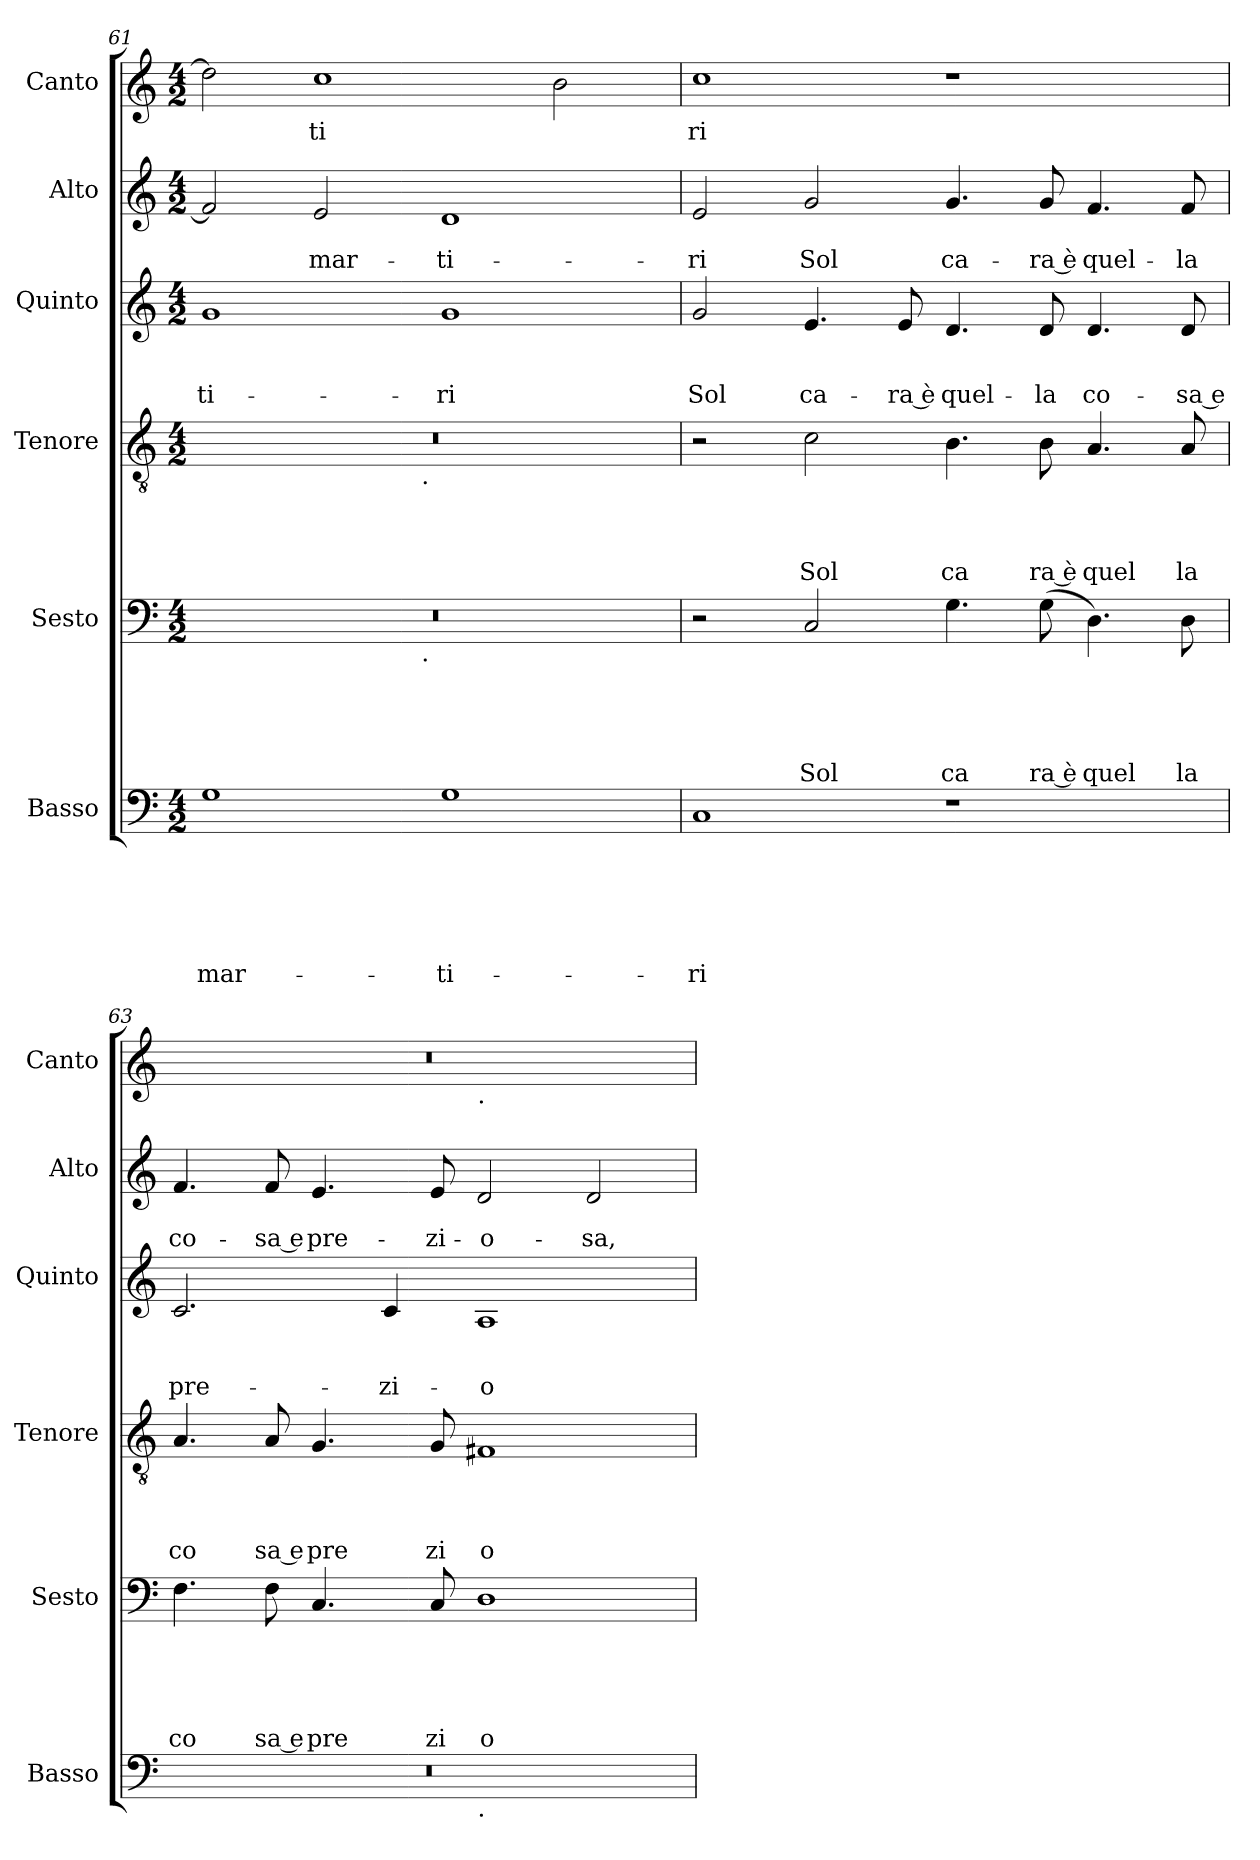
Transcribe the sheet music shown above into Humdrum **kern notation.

**kern	**text	**text	**text	**text	**text	**text	**kern	**text	**text	**text	**text	**text	**kern	**text	**text	**text	**text	**kern	**text	**text	**text	**kern	**text	**text	**kern	**text
*part6	*part6	*part6	*part6	*part6	*part6	*part6	*part5	*part5	*part5	*part5	*part5	*part5	*part4	*part4	*part4	*part4	*part4	*part3	*part3	*part3	*part3	*part2	*part2	*part2	*part1	*part1
*staff6	*staff6	*staff6	*staff6	*staff6	*staff6	*staff6	*staff5	*staff5	*staff5	*staff5	*staff5	*staff5	*staff4	*staff4	*staff4	*staff4	*staff4	*staff3	*staff3	*staff3	*staff3	*staff2	*staff2	*staff2	*staff1	*staff1
*I"Basso	*	*	*	*	*	*	*I"Sesto	*	*	*	*	*	*I"Tenore	*	*	*	*	*I"Quinto	*	*	*	*I"Alto	*	*	*I"Canto	*
*I'Basso	*	*	*	*	*	*	*I'Sesto	*	*	*	*	*	*I'Tenore	*	*	*	*	*I'Quinto	*	*	*	*I'Alto	*	*	*I'Canto	*
*clefF4	*	*	*	*	*	*	*clefF4	*	*	*	*	*	*clefGv2	*	*	*	*	*clefG2	*	*	*	*clefG2	*	*	*clefG2	*
*k[]	*	*	*	*	*	*	*k[]	*	*	*	*	*	*k[]	*	*	*	*	*k[]	*	*	*	*k[]	*	*	*k[]	*
*C:	*	*	*	*	*	*	*C:	*	*	*	*	*	*C:	*	*	*	*	*C:	*	*	*	*C:	*	*	*C:	*
*M4/2	*	*	*	*	*	*	*M4/2	*	*	*	*	*	*M4/2	*	*	*	*	*M4/2	*	*	*	*M4/2	*	*	*M4/2	*
=61	=61	=61	=61	=61	=61	=61	=61	=61	=61	=61	=61	=61	=61	=61	=61	=61	=61	=61	=61	=61	=61	=61	=61	=61	=61	=61
!	!	!	!	!	!	!LO:LY:b	!	!	!	!	!	!	!	!	!	!	!	!	!	!	!LO:LY:b	!	!	!	!	!
*	*	*	*	*	*	*	*^	*	*	*	*	*	*^	*	*	*	*	*	*	*	*	*	*	*	*	*
1G	.	.	.	.	.	mar-	0r	2ryy	.	.	.	.	.	0r	2ryy	.	.	.	.	1g	.	.	-ti-	2f/]	.	.	2dd\]	.
!	!	!	!	!	!	!	!	!	!	!	!	!	!	!	!	!	!	!	!	!	!	!	!	!	!	!LO:LY:b	!	!LO:LY:b
.	.	.	.	.	.	.	.	4...ryy	.	.	.	.	.	.	4...ryy	.	.	.	.	.	.	.	.	2e/	.	mar-	1cc	ti
!	!	!	!	!	!	!	!	!	!	!	!	!	!	!	!LO:TX:b:t=.	!	!	!	!	!	!	!	!	!	!	!	!	!
!	!	!	!	!	!	!	!	!LO:TX:b:t=.	!	!	!	!	!	!	!	!	!	!	!	!	!	!	!	!	!	!	!	!
.	.	.	.	.	.	.	.	1ryy	.	.	.	.	.	.	1ryy	.	.	.	.	.	.	.	.	.	.	.	.	.
!	!	!	!	!	!	!LO:LY:b	!	!	!	!	!	!	!	!	!	!	!	!	!	!	!	!	!LO:LY:b	!	!	!LO:LY:b	!	!
1G	.	.	.	.	.	-ti-	.	.	.	.	.	.	.	.	.	.	.	.	.	1g	.	.	-ri	1d	.	-ti-	.	.
.	.	.	.	.	.	.	.	.	.	.	.	.	.	.	.	.	.	.	.	.	.	.	.	.	.	.	2b\	.
.	.	.	.	.	.	.	.	32ryy	.	.	.	.	.	.	32ryy	.	.	.	.	.	.	.	.	.	.	.	.	.
=62	=62	=62	=62	=62	=62	=62	=62	=62	=62	=62	=62	=62	=62	=62	=62	=62	=62	=62	=62	=62	=62	=62	=62	=62	=62	=62	=62	=62
!	!	!	!	!	!	!LO:LY:b	!	!	!	!	!	!	!	!	!	!	!	!	!	!	!	!	!LO:LY:b	!	!	!LO:LY:b	!	!LO:LY:b
*	*	*	*	*	*	*	*v	*v	*	*	*	*	*	*	*	*	*	*	*	*	*	*	*	*	*	*	*	*
*	*	*	*	*	*	*	*	*	*	*	*	*	*v	*v	*	*	*	*	*	*	*	*	*	*	*	*	*
1C	.	.	.	.	.	-ri	2r	.	.	.	.	.	2r	.	.	.	.	2g/	.	.	Sol	2e/	.	-ri	1cc	ri
!	!	!	!	!	!	!	!	!	!	!	!	!LO:LY:b	!	!	!	!	!LO:LY:b	!	!	!	!LO:LY:b	!	!	!LO:LY:b	!	!
.	.	.	.	.	.	.	2C/	.	.	.	.	Sol	2c\	.	.	.	Sol	4.e/	.	.	ca-	2g/	.	Sol	.	.
!	!	!	!	!	!	!	!	!	!	!	!	!	!	!	!	!	!	!	!	!	!LO:LY:b:rj	!	!	!	!	!
.	.	.	.	.	.	.	.	.	.	.	.	.	.	.	.	.	.	8e/	.	.	-ra è	.	.	.	.	.
!	!	!	!	!	!	!	!	!	!	!	!	!LO:LY:b	!	!	!	!	!LO:LY:b	!	!	!	!LO:LY:b	!	!	!LO:LY:b	!	!
1r	.	.	.	.	.	.	4.G\	.	.	.	.	ca	4.B\	.	.	.	ca	4.d/	.	.	quel-	4.g/	.	ca-	1r	.
!	!	!	!	!	!	!	!	!	!	!	!	!LO:LY:b:rj	!	!	!	!	!LO:LY:b:rj	!	!	!	!LO:LY:b	!	!	!LO:LY:b:rj	!	!
.	.	.	.	.	.	.	(<8G\	.	.	.	.	ra è	8B\	.	.	.	ra è	8d/	.	.	-la	8g/	.	-ra è	.	.
!	!	!	!	!	!	!	!	!	!	!	!	!LO:LY:b	!	!	!	!	!LO:LY:b	!	!	!	!LO:LY:b	!	!	!LO:LY:b	!	!
.	.	.	.	.	.	.	4.D\)	.	.	.	.	quel	4.A/	.	.	.	quel	4.d/	.	.	co-	4.f/	.	quel-	.	.
!	!	!	!	!	!	!	!	!	!	!	!	!LO:LY:b	!	!	!	!	!LO:LY:b	!	!	!	!LO:LY:b:rj	!	!	!LO:LY:b	!	!
.	.	.	.	.	.	.	8D\	.	.	.	.	la	8A/	.	.	.	la	8d/	.	.	-sa e	8f/	.	-la	.	.
=63	=63	=63	=63	=63	=63	=63	=63	=63	=63	=63	=63	=63	=63	=63	=63	=63	=63	=63	=63	=63	=63	=63	=63	=63	=63	=63
!	!	!	!	!	!	!	!	!	!	!	!	!LO:LY:b	!	!	!	!	!LO:LY:b	!	!	!	!LO:LY:b	!	!	!LO:LY:b	!	!
*^	*	*	*	*	*	*	*	*	*	*	*	*	*	*	*	*	*	*	*	*	*	*	*	*	*^	*
0r	1ryy	.	.	.	.	.	.	4.F\	.	.	.	.	co	4.A/	.	.	.	co	2.c/	.	.	pre-	4.f/	.	co-	0r	1ryy	.
!	!	!	!	!	!	!	!	!	!	!	!	!	!LO:LY:b:rj	!	!	!	!	!LO:LY:b:rj	!	!	!	!	!	!	!LO:LY:b:rj	!	!	!
.	.	.	.	.	.	.	.	8F\	.	.	.	.	sa e	8A/	.	.	.	sa e	.	.	.	.	8f/	.	-sa e	.	.	.
!	!	!	!	!	!	!	!	!	!	!	!	!	!LO:LY:b	!	!	!	!	!LO:LY:b	!	!	!	!	!	!	!LO:LY:b	!	!	!
.	.	.	.	.	.	.	.	4.C/	.	.	.	.	pre	4.G/	.	.	.	pre	.	.	.	.	4.e/	.	pre-	.	.	.
!	!	!	!	!	!	!	!	!	!	!	!	!	!	!	!	!	!	!	!	!	!	!LO:LY:b	!	!	!	!	!	!
.	.	.	.	.	.	.	.	.	.	.	.	.	.	.	.	.	.	.	4c/	.	.	-zi-	.	.	.	.	.	.
!	!	!	!	!	!	!	!	!	!	!	!	!	!LO:LY:b	!	!	!	!	!LO:LY:b	!	!	!	!	!	!	!LO:LY:b	!	!	!
.	.	.	.	.	.	.	.	8C/	.	.	.	.	zi	8G/	.	.	.	zi	.	.	.	.	8e/	.	-zi-	.	.	.
!	!	!	!	!	!	!	!	!	!	!	!	!	!	!	!	!	!	!	!	!	!	!	!	!	!	!	!LO:TX:b:t=.	!
!	!LO:TX:b:t=.	!	!	!	!	!	!	!	!	!	!	!	!	!	!	!	!	!	!	!	!	!	!	!	!	!	!	!
!	!	!	!	!	!	!	!	!	!	!	!	!	!LO:LY:b	!	!	!	!	!LO:LY:b	!	!	!	!LO:LY:b	!	!	!LO:LY:b	!	!	!
.	1ryy	.	.	.	.	.	.	1D	.	.	.	.	o	1F#X	.	.	.	o	1A	.	.	-o-	2d/	.	-o-	.	1ryy	.
!	!	!	!	!	!	!	!	!	!	!	!	!	!	!	!	!	!	!	!	!	!	!	!	!	!LO:LY:b	!	!	!
.	.	.	.	.	.	.	.	.	.	.	.	.	.	.	.	.	.	.	.	.	.	.	2d/	.	-sa,	.	.	.
*v	*v	*	*	*	*	*	*	*	*	*	*	*	*	*	*	*	*	*	*	*	*	*	*	*	*	*v	*v	*
=	=	=	=	=	=	=	=	=	=	=	=	=	=	=	=	=	=	=	=	=	=	=	=	=	=	=
*-	*-	*-	*-	*-	*-	*-	*-	*-	*-	*-	*-	*-	*-	*-	*-	*-	*-	*-	*-	*-	*-	*-	*-	*-	*-	*-
